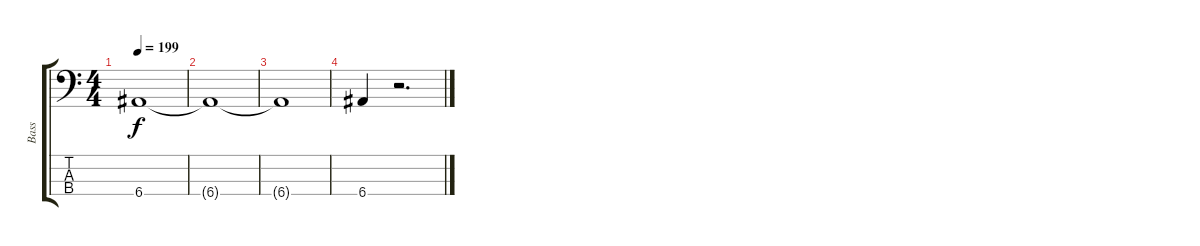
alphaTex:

\track ("Bass" "Bass") {instrument electricbassfinger}
\staff {score tabs}
\tuning (G2 D2 A1 E1) {hide}
\ts (4 4)
\tempo 199
\clef f4
\ks c
6.4.1{dy f} |
6.4{t}.1 |
6.4{t}.1 |
6.4.4 r.2{d}
